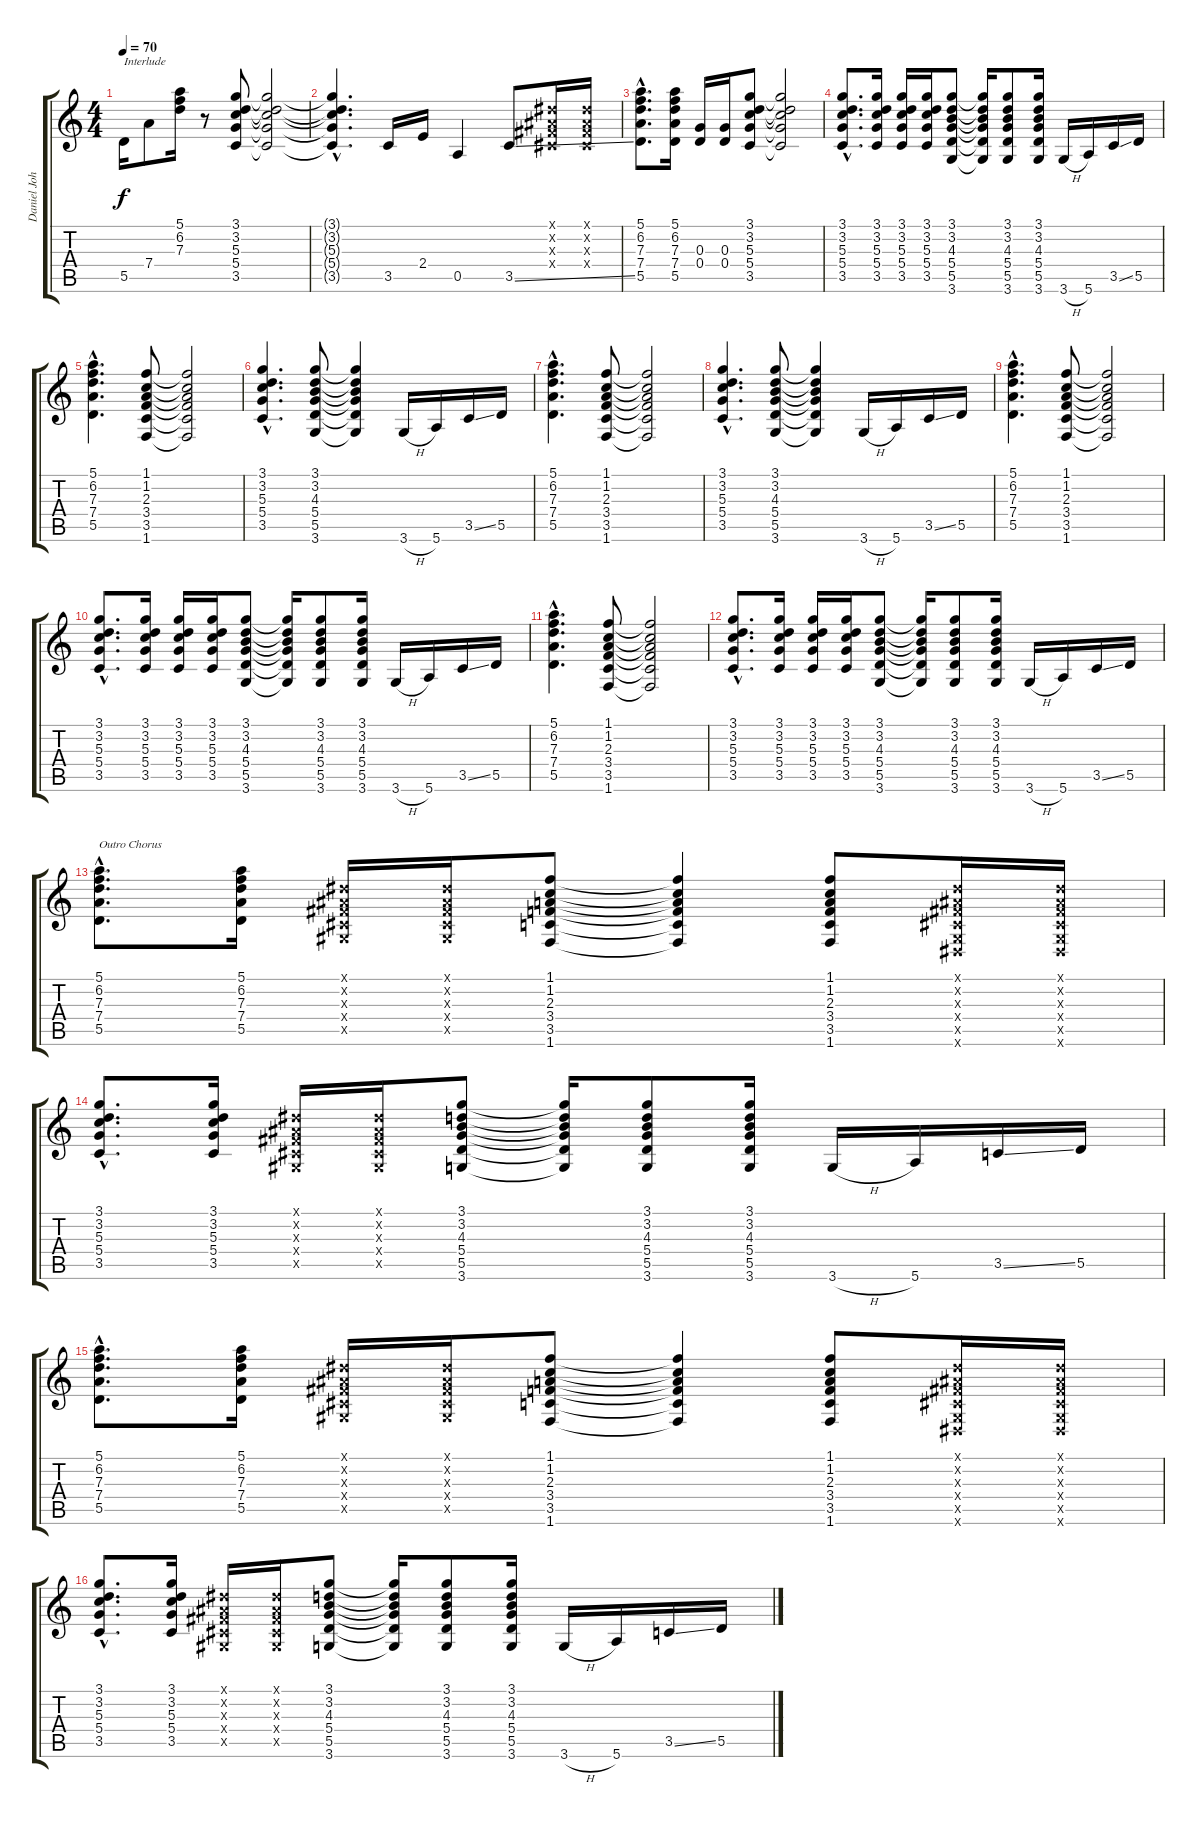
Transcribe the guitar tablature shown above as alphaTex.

\track ("Daniel Johns (gtr2)" "Daniel Joh") {instrument acousticguitarnylon}
\staff {score tabs}
\tuning (E4 B3 G3 D3 A2 E2) {hide}
\ts (4 4)
\tempo 70
\clef g2
\ks c
5.5.16{txt "Interlude" dy f} 7.4.8 (5.1 6.2 7.3).16 r.8 (3.1 3.2 5.3 5.4 3.5).8 (3.1{t} 3.2{t} 5.3{t} 5.4{t} 3.5{t}).2 |
(3.1{hac t} 3.2{hac t} 5.3{hac t} 5.4{hac t} 3.5{hac t}).4{d} 3.5.16 2.4.16 0.5.4 3.5{ss}.8 (-1.1{x} -1.2{x} -1.3{x} -1.4{x}).16 (-1.1{x} -1.2{x} -1.3{x} -1.4{x}).16 |
(5.1{hac} 6.2{hac} 7.3{hac} 7.4{hac} 5.5{hac}).8{d} (5.1 6.2 7.3 7.4 5.5).16 (0.3 0.4).16 (0.3 0.4).16 (3.1 3.2 5.3 5.4 3.5).8 (3.1{t} 3.2{t} 5.3{t} 5.4{t} 3.5{t}).2 |
(3.1{hac} 3.2{hac} 5.3{hac} 5.4{hac} 3.5{hac}).8{d} (3.1 3.2 5.3 5.4 3.5).16 (3.1 3.2 5.3 5.4 3.5).16 (3.1 3.2 5.3 5.4 3.5).16 (3.1 3.2 4.3 5.4 5.5 3.6).8 (3.1{t} 3.2{t} 4.3{t} 5.4{t} 5.5{t} 3.6{t}).16 (3.1 3.2 4.3 5.4 5.5 3.6).8 (3.1 3.2 4.3 5.4 5.5 3.6).16 3.6{h}.16 5.6.16 3.5{ss}.16 5.5.16 |
(5.1{hac} 6.2{hac} 7.3{hac} 7.4{hac} 5.5{hac}).4{d} (1.1 1.2 2.3 3.4 3.5 1.6).8 (1.1{t} 1.2{t} 2.3{t} 3.4{t} 3.5{t} 1.6{t}).2 |
(3.1{hac} 3.2{hac} 5.3{hac} 5.4{hac} 3.5{hac}).4{d} (3.1 3.2 4.3 5.4 5.5 3.6).8 (3.1{t} 3.2{t} 4.3{t} 5.4{t} 5.5{t} 3.6{t}).4 3.6{h}.16 5.6.16 3.5{ss}.16 5.5.16 |
(5.1{hac} 6.2{hac} 7.3{hac} 7.4{hac} 5.5{hac}).4{d} (1.1 1.2 2.3 3.4 3.5 1.6).8 (1.1{t} 1.2{t} 2.3{t} 3.4{t} 3.5{t} 1.6{t}).2 |
(3.1{hac} 3.2{hac} 5.3{hac} 5.4{hac} 3.5{hac}).4{d} (3.1 3.2 4.3 5.4 5.5 3.6).8 (3.1{t} 3.2{t} 4.3{t} 5.4{t} 5.5{t} 3.6{t}).4 3.6{h}.16 5.6.16 3.5{ss}.16 5.5.16 |
(5.1{hac} 6.2{hac} 7.3{hac} 7.4{hac} 5.5{hac}).4{d} (1.1 1.2 2.3 3.4 3.5 1.6).8 (1.1{t} 1.2{t} 2.3{t} 3.4{t} 3.5{t} 1.6{t}).2 |
(3.1{hac} 3.2{hac} 5.3{hac} 5.4{hac} 3.5{hac}).8{d} (3.1 3.2 5.3 5.4 3.5).16 (3.1 3.2 5.3 5.4 3.5).16 (3.1 3.2 5.3 5.4 3.5).16 (3.1 3.2 4.3 5.4 5.5 3.6).8 (3.1{t} 3.2{t} 4.3{t} 5.4{t} 5.5{t} 3.6{t}).16 (3.1 3.2 4.3 5.4 5.5 3.6).8 (3.1 3.2 4.3 5.4 5.5 3.6).16 3.6{h}.16 5.6.16 3.5{ss}.16 5.5.16 |
(5.1{hac} 6.2{hac} 7.3{hac} 7.4{hac} 5.5{hac}).4{d} (1.1 1.2 2.3 3.4 3.5 1.6).8 (1.1{t} 1.2{t} 2.3{t} 3.4{t} 3.5{t} 1.6{t}).2 |
(3.1{hac} 3.2{hac} 5.3{hac} 5.4{hac} 3.5{hac}).8{d} (3.1 3.2 5.3 5.4 3.5).16 (3.1 3.2 5.3 5.4 3.5).16 (3.1 3.2 5.3 5.4 3.5).16 (3.1 3.2 4.3 5.4 5.5 3.6).8 (3.1{t} 3.2{t} 4.3{t} 5.4{t} 5.5{t} 3.6{t}).16 (3.1 3.2 4.3 5.4 5.5 3.6).8 (3.1 3.2 4.3 5.4 5.5 3.6).16 3.6{h}.16 5.6.16 3.5{ss}.16 5.5.16 |
(5.1{hac} 6.2{hac} 7.3{hac} 7.4{hac} 5.5{hac}).8{d txt "Outro Chorus"} (5.1 6.2 7.3 7.4 5.5).16 (-1.1{x} -1.2{x} -1.3{x} -1.4{x} -1.5{x}).16 (-1.1{x} -1.2{x} -1.3{x} -1.4{x} -1.5{x}).16 (1.1 1.2 2.3 3.4 3.5 1.6).8 (1.1{t} 1.2{t} 2.3{t} 3.4{t} 3.5{t} 1.6{t}).4 (1.1 1.2 2.3 3.4 3.5 1.6).8 (-1.1{x} -1.2{x} -1.3{x} -1.4{x} -1.5{x} -1.6{x}).16 (-1.1{x} -1.2{x} -1.3{x} -1.4{x} -1.5{x} -1.6{x}).16 |
(3.1{hac} 3.2{hac} 5.3{hac} 5.4{hac} 3.5{hac}).8{d} (3.1 3.2 5.3 5.4 3.5).16 (-1.1{x} -1.2{x} -1.3{x} -1.4{x} -1.5{x}).16 (-1.1{x} -1.2{x} -1.3{x} -1.4{x} -1.5{x}).16 (3.1 3.2 4.3 5.4 5.5 3.6).8 (3.1{t} 3.2{t} 4.3{t} 5.4{t} 5.5{t} 3.6{t}).16 (3.1 3.2 4.3 5.4 5.5 3.6).8 (3.1 3.2 4.3 5.4 5.5 3.6).16 3.6{h}.16 5.6.16 3.5{ss}.16 5.5.16 |
(5.1{hac} 6.2{hac} 7.3{hac} 7.4{hac} 5.5{hac}).8{d} (5.1 6.2 7.3 7.4 5.5).16 (-1.1{x} -1.2{x} -1.3{x} -1.4{x} -1.5{x}).16 (-1.1{x} -1.2{x} -1.3{x} -1.4{x} -1.5{x}).16 (1.1 1.2 2.3 3.4 3.5 1.6).8 (1.1{t} 1.2{t} 2.3{t} 3.4{t} 3.5{t} 1.6{t}).4 (1.1 1.2 2.3 3.4 3.5 1.6).8 (-1.1{x} -1.2{x} -1.3{x} -1.4{x} -1.5{x} -1.6{x}).16 (-1.1{x} -1.2{x} -1.3{x} -1.4{x} -1.5{x} -1.6{x}).16 |
(3.1{hac} 3.2{hac} 5.3{hac} 5.4{hac} 3.5{hac}).8{d} (3.1 3.2 5.3 5.4 3.5).16 (-1.1{x} -1.2{x} -1.3{x} -1.4{x} -1.5{x}).16 (-1.1{x} -1.2{x} -1.3{x} -1.4{x} -1.5{x}).16 (3.1 3.2 4.3 5.4 5.5 3.6).8 (3.1{t} 3.2{t} 4.3{t} 5.4{t} 5.5{t} 3.6{t}).16 (3.1 3.2 4.3 5.4 5.5 3.6).8 (3.1 3.2 4.3 5.4 5.5 3.6).16 3.6{h}.16 5.6.16 3.5{ss}.16 5.5.16
